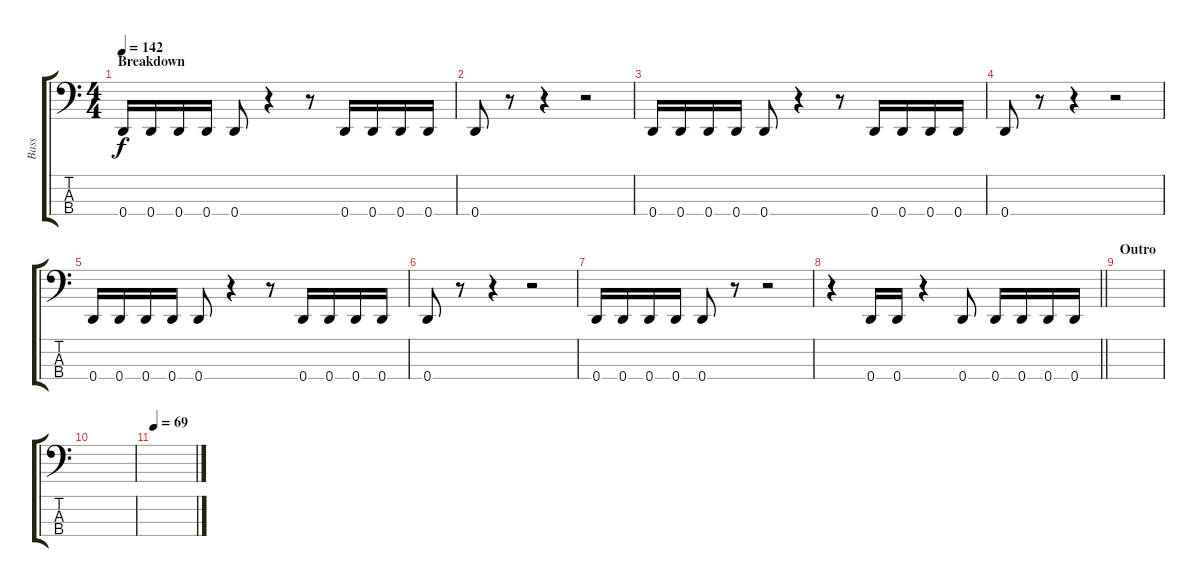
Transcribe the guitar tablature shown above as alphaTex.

\track ("Bass" "Bass") {instrument electricbassfinger}
\staff {score tabs}
\tuning (G2 D2 A1 D1) {hide}
\ts (4 4)
\section ("" "Breakdown")
\tempo 142
\clef f4
\ks c
0.4.16{dy f} 0.4.16 0.4.16 0.4.16 0.4.8 r.4 r.8 0.4.16 0.4.16 0.4.16 0.4.16 |
0.4.8 r.8 r.4 r.2 |
0.4.16 0.4.16 0.4.16 0.4.16 0.4.8 r.4 r.8 0.4.16 0.4.16 0.4.16 0.4.16 |
0.4.8 r.8 r.4 r.2 |
0.4.16 0.4.16 0.4.16 0.4.16 0.4.8 r.4 r.8 0.4.16 0.4.16 0.4.16 0.4.16 |
0.4.8 r.8 r.4 r.2 |
0.4.16 0.4.16 0.4.16 0.4.16 0.4.8 r.8 r.2 |
\barLineRight lightlight
r.4 0.4.16 0.4.16 r.4 0.4.8 0.4.16 0.4.16 0.4.16 0.4.16 |
\section ("" "Outro")
|
|
\tempo 69
